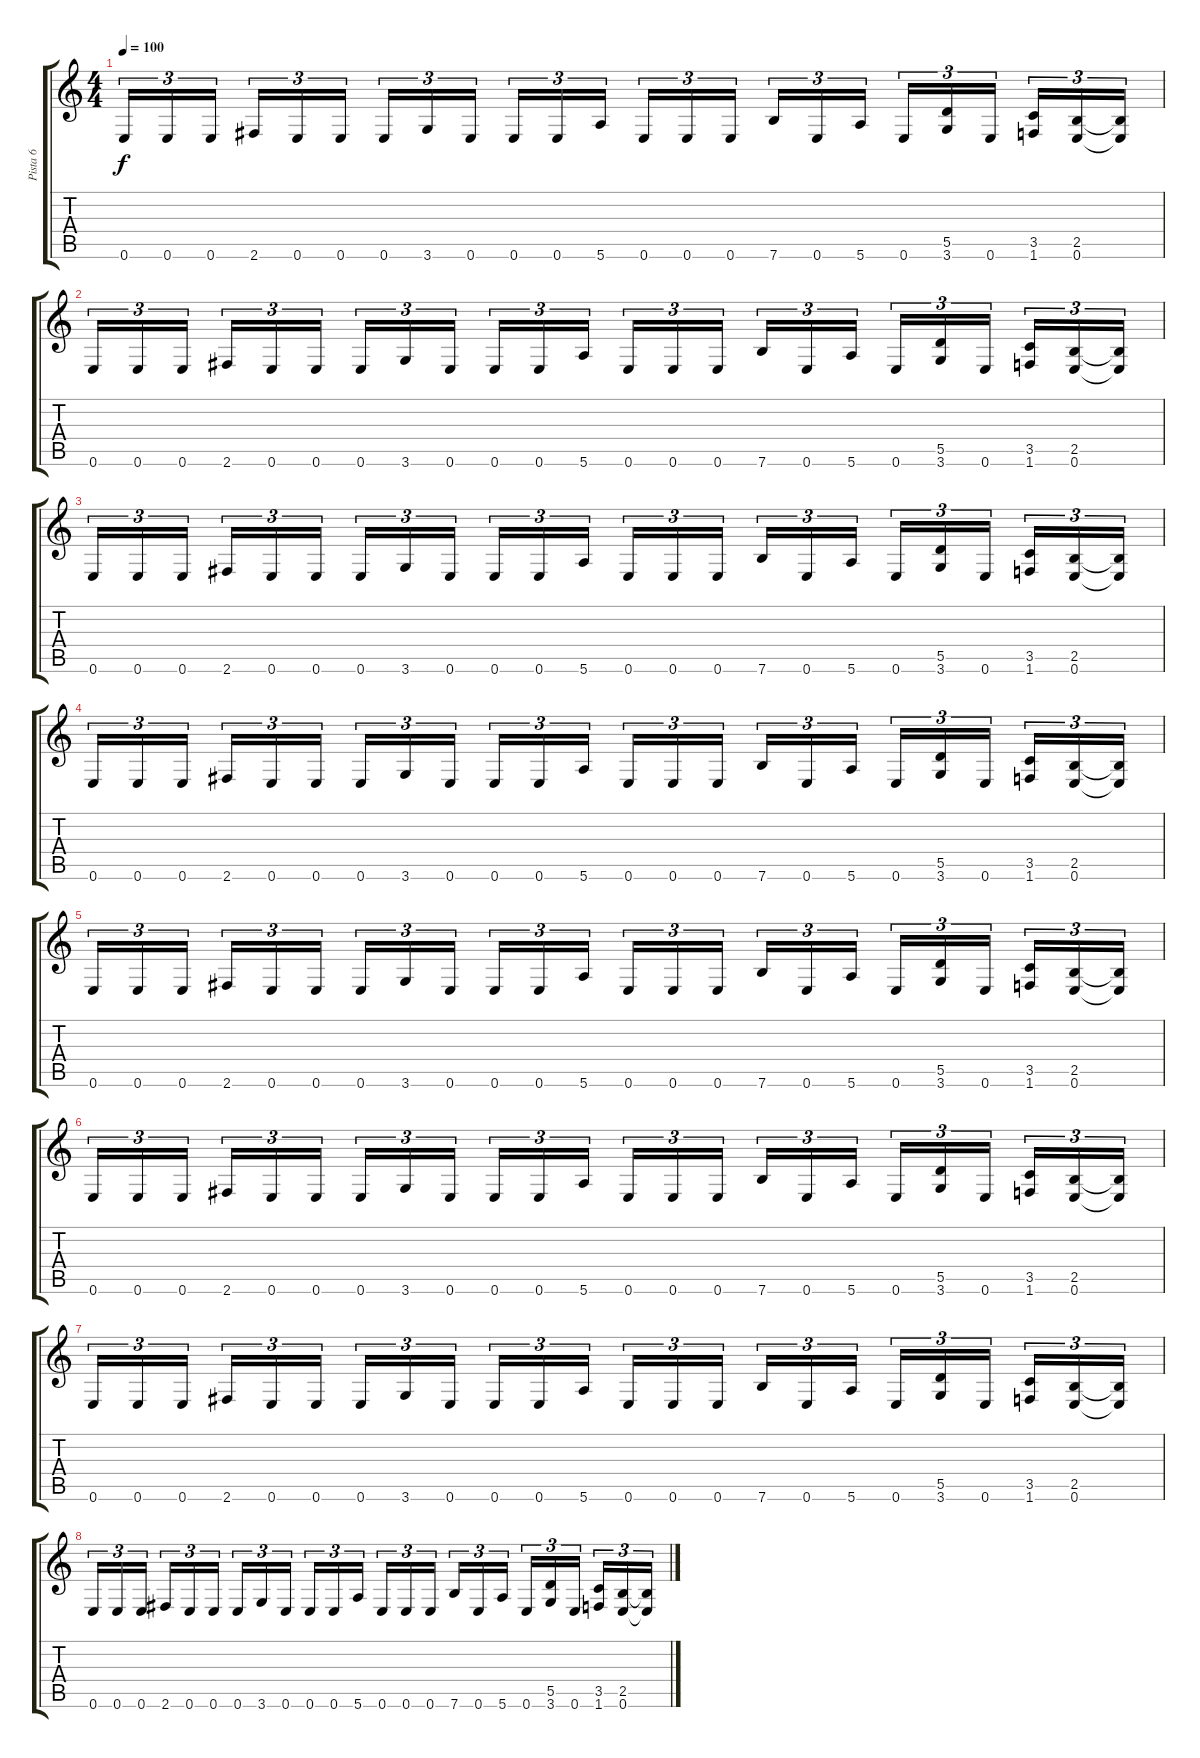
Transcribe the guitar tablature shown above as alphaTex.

\track ("Pista 6" "Pista 6") {instrument distortionguitar}
\staff {score tabs}
\tuning (E4 B3 G3 D3 A2 E2) {hide}
\ts (4 4)
\tempo 100
\clef g2
\ks c
0.6.16{tu (3 2) dy f} 0.6.16{tu (3 2)} 0.6.16{tu (3 2)} 2.6.16{tu (3 2)} 0.6.16{tu (3 2)} 0.6.16{tu (3 2)} 0.6.16{tu (3 2)} 3.6.16{tu (3 2)} 0.6.16{tu (3 2)} 0.6.16{tu (3 2)} 0.6.16{tu (3 2)} 5.6.16{tu (3 2)} 0.6.16{tu (3 2)} 0.6.16{tu (3 2)} 0.6.16{tu (3 2)} 7.6.16{tu (3 2)} 0.6.16{tu (3 2)} 5.6.16{tu (3 2)} 0.6.16{tu (3 2)} (5.5 3.6).16{tu (3 2)} 0.6.16{tu (3 2)} (3.5 1.6).16{tu (3 2)} (2.5 0.6).16{tu (3 2)} (2.5{t} 0.6{t}).16{tu (3 2)} |
0.6.16{tu (3 2)} 0.6.16{tu (3 2)} 0.6.16{tu (3 2)} 2.6.16{tu (3 2)} 0.6.16{tu (3 2)} 0.6.16{tu (3 2)} 0.6.16{tu (3 2)} 3.6.16{tu (3 2)} 0.6.16{tu (3 2)} 0.6.16{tu (3 2)} 0.6.16{tu (3 2)} 5.6.16{tu (3 2)} 0.6.16{tu (3 2)} 0.6.16{tu (3 2)} 0.6.16{tu (3 2)} 7.6.16{tu (3 2)} 0.6.16{tu (3 2)} 5.6.16{tu (3 2)} 0.6.16{tu (3 2)} (5.5 3.6).16{tu (3 2)} 0.6.16{tu (3 2)} (3.5 1.6).16{tu (3 2)} (2.5 0.6).16{tu (3 2)} (2.5{t} 0.6{t}).16{tu (3 2)} |
0.6.16{tu (3 2)} 0.6.16{tu (3 2)} 0.6.16{tu (3 2)} 2.6.16{tu (3 2)} 0.6.16{tu (3 2)} 0.6.16{tu (3 2)} 0.6.16{tu (3 2)} 3.6.16{tu (3 2)} 0.6.16{tu (3 2)} 0.6.16{tu (3 2)} 0.6.16{tu (3 2)} 5.6.16{tu (3 2)} 0.6.16{tu (3 2)} 0.6.16{tu (3 2)} 0.6.16{tu (3 2)} 7.6.16{tu (3 2)} 0.6.16{tu (3 2)} 5.6.16{tu (3 2)} 0.6.16{tu (3 2)} (5.5 3.6).16{tu (3 2)} 0.6.16{tu (3 2)} (3.5 1.6).16{tu (3 2)} (2.5 0.6).16{tu (3 2)} (2.5{t} 0.6{t}).16{tu (3 2)} |
0.6.16{tu (3 2)} 0.6.16{tu (3 2)} 0.6.16{tu (3 2)} 2.6.16{tu (3 2)} 0.6.16{tu (3 2)} 0.6.16{tu (3 2)} 0.6.16{tu (3 2)} 3.6.16{tu (3 2)} 0.6.16{tu (3 2)} 0.6.16{tu (3 2)} 0.6.16{tu (3 2)} 5.6.16{tu (3 2)} 0.6.16{tu (3 2)} 0.6.16{tu (3 2)} 0.6.16{tu (3 2)} 7.6.16{tu (3 2)} 0.6.16{tu (3 2)} 5.6.16{tu (3 2)} 0.6.16{tu (3 2)} (5.5 3.6).16{tu (3 2)} 0.6.16{tu (3 2)} (3.5 1.6).16{tu (3 2)} (2.5 0.6).16{tu (3 2)} (2.5{t} 0.6{t}).16{tu (3 2)} |
0.6.16{tu (3 2)} 0.6.16{tu (3 2)} 0.6.16{tu (3 2)} 2.6.16{tu (3 2)} 0.6.16{tu (3 2)} 0.6.16{tu (3 2)} 0.6.16{tu (3 2)} 3.6.16{tu (3 2)} 0.6.16{tu (3 2)} 0.6.16{tu (3 2)} 0.6.16{tu (3 2)} 5.6.16{tu (3 2)} 0.6.16{tu (3 2)} 0.6.16{tu (3 2)} 0.6.16{tu (3 2)} 7.6.16{tu (3 2)} 0.6.16{tu (3 2)} 5.6.16{tu (3 2)} 0.6.16{tu (3 2)} (5.5 3.6).16{tu (3 2)} 0.6.16{tu (3 2)} (3.5 1.6).16{tu (3 2)} (2.5 0.6).16{tu (3 2)} (2.5{t} 0.6{t}).16{tu (3 2)} |
0.6.16{tu (3 2)} 0.6.16{tu (3 2)} 0.6.16{tu (3 2)} 2.6.16{tu (3 2)} 0.6.16{tu (3 2)} 0.6.16{tu (3 2)} 0.6.16{tu (3 2)} 3.6.16{tu (3 2)} 0.6.16{tu (3 2)} 0.6.16{tu (3 2)} 0.6.16{tu (3 2)} 5.6.16{tu (3 2)} 0.6.16{tu (3 2)} 0.6.16{tu (3 2)} 0.6.16{tu (3 2)} 7.6.16{tu (3 2)} 0.6.16{tu (3 2)} 5.6.16{tu (3 2)} 0.6.16{tu (3 2)} (5.5 3.6).16{tu (3 2)} 0.6.16{tu (3 2)} (3.5 1.6).16{tu (3 2)} (2.5 0.6).16{tu (3 2)} (2.5{t} 0.6{t}).16{tu (3 2)} |
0.6.16{tu (3 2)} 0.6.16{tu (3 2)} 0.6.16{tu (3 2)} 2.6.16{tu (3 2)} 0.6.16{tu (3 2)} 0.6.16{tu (3 2)} 0.6.16{tu (3 2)} 3.6.16{tu (3 2)} 0.6.16{tu (3 2)} 0.6.16{tu (3 2)} 0.6.16{tu (3 2)} 5.6.16{tu (3 2)} 0.6.16{tu (3 2)} 0.6.16{tu (3 2)} 0.6.16{tu (3 2)} 7.6.16{tu (3 2)} 0.6.16{tu (3 2)} 5.6.16{tu (3 2)} 0.6.16{tu (3 2)} (5.5 3.6).16{tu (3 2)} 0.6.16{tu (3 2)} (3.5 1.6).16{tu (3 2)} (2.5 0.6).16{tu (3 2)} (2.5{t} 0.6{t}).16{tu (3 2)} |
0.6.16{tu (3 2)} 0.6.16{tu (3 2)} 0.6.16{tu (3 2)} 2.6.16{tu (3 2)} 0.6.16{tu (3 2)} 0.6.16{tu (3 2)} 0.6.16{tu (3 2)} 3.6.16{tu (3 2)} 0.6.16{tu (3 2)} 0.6.16{tu (3 2)} 0.6.16{tu (3 2)} 5.6.16{tu (3 2)} 0.6.16{tu (3 2)} 0.6.16{tu (3 2)} 0.6.16{tu (3 2)} 7.6.16{tu (3 2)} 0.6.16{tu (3 2)} 5.6.16{tu (3 2)} 0.6.16{tu (3 2)} (5.5 3.6).16{tu (3 2)} 0.6.16{tu (3 2)} (3.5 1.6).16{tu (3 2)} (2.5 0.6).16{tu (3 2)} (2.5{t} 0.6{t}).16{tu (3 2)}
